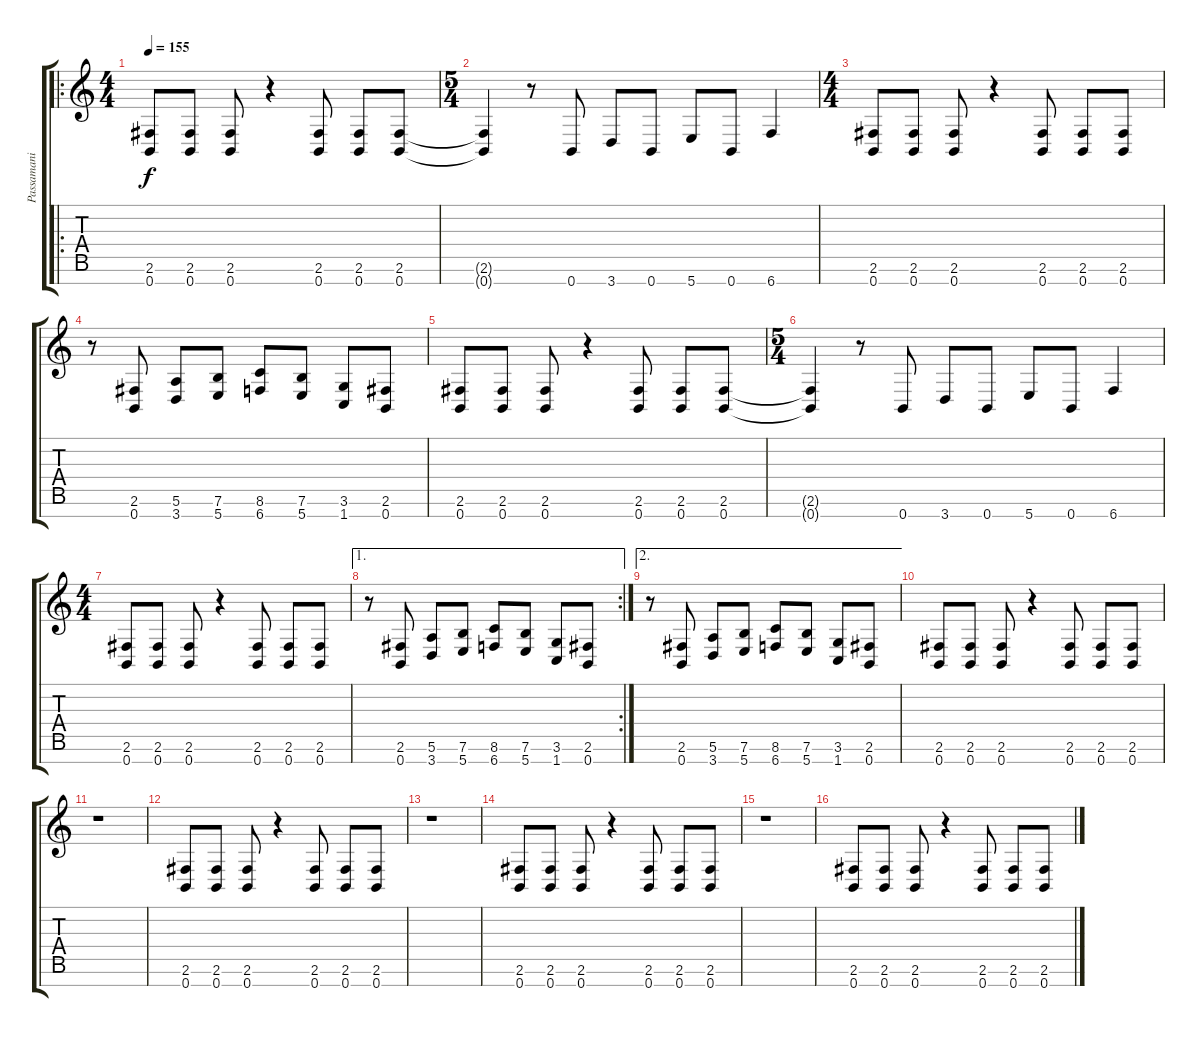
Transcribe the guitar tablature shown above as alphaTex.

\track ("Passamani" "Passamani") {instrument distortionguitar}
\staff {score tabs}
\tuning (E4 B3 G3 D3 A2 E2 B1) {hide}
\ro
\ts (4 4)
\tempo 155
\clef g2
\ks c
(2.6 0.7).8{dy f} (2.6 0.7).8 (2.6 0.7).8 r.4 (2.6 0.7).8 (2.6 0.7).8 (2.6 0.7).8 |
\ts (5 4)
(2.6{t} 0.7{t}).4 r.8 0.7.8 3.7.8 0.7.8 5.7.8 0.7.8 6.7.4 |
\ts (4 4)
(2.6 0.7).8 (2.6 0.7).8 (2.6 0.7).8 r.4 (2.6 0.7).8 (2.6 0.7).8 (2.6 0.7).8 |
r.8 (2.6 0.7).8 (5.6 3.7).8 (7.6 5.7).8 (8.6 6.7).8 (7.6 5.7).8 (3.6 1.7).8 (2.6 0.7).8 |
(2.6 0.7).8 (2.6 0.7).8 (2.6 0.7).8 r.4 (2.6 0.7).8 (2.6 0.7).8 (2.6 0.7).8 |
\ts (5 4)
(2.6{t} 0.7{t}).4 r.8 0.7.8 3.7.8 0.7.8 5.7.8 0.7.8 6.7.4 |
\ts (4 4)
(2.6 0.7).8 (2.6 0.7).8 (2.6 0.7).8 r.4 (2.6 0.7).8 (2.6 0.7).8 (2.6 0.7).8 |
\ae 1
\rc 2
r.8 (2.6 0.7).8 (5.6 3.7).8 (7.6 5.7).8 (8.6 6.7).8 (7.6 5.7).8 (3.6 1.7).8 (2.6 0.7).8 |
\ae 2
r.8 (2.6 0.7).8 (5.6 3.7).8 (7.6 5.7).8 (8.6 6.7).8 (7.6 5.7).8 (3.6 1.7).8 (2.6 0.7).8 |
(2.6 0.7).8 (2.6 0.7).8 (2.6 0.7).8 r.4 (2.6 0.7).8 (2.6 0.7).8 (2.6 0.7).8 |
r.1 |
(2.6 0.7).8 (2.6 0.7).8 (2.6 0.7).8 r.4 (2.6 0.7).8 (2.6 0.7).8 (2.6 0.7).8 |
r.1 |
(2.6 0.7).8 (2.6 0.7).8 (2.6 0.7).8 r.4 (2.6 0.7).8 (2.6 0.7).8 (2.6 0.7).8 |
r.1 |
(2.6 0.7).8 (2.6 0.7).8 (2.6 0.7).8 r.4 (2.6 0.7).8 (2.6 0.7).8 (2.6 0.7).8
